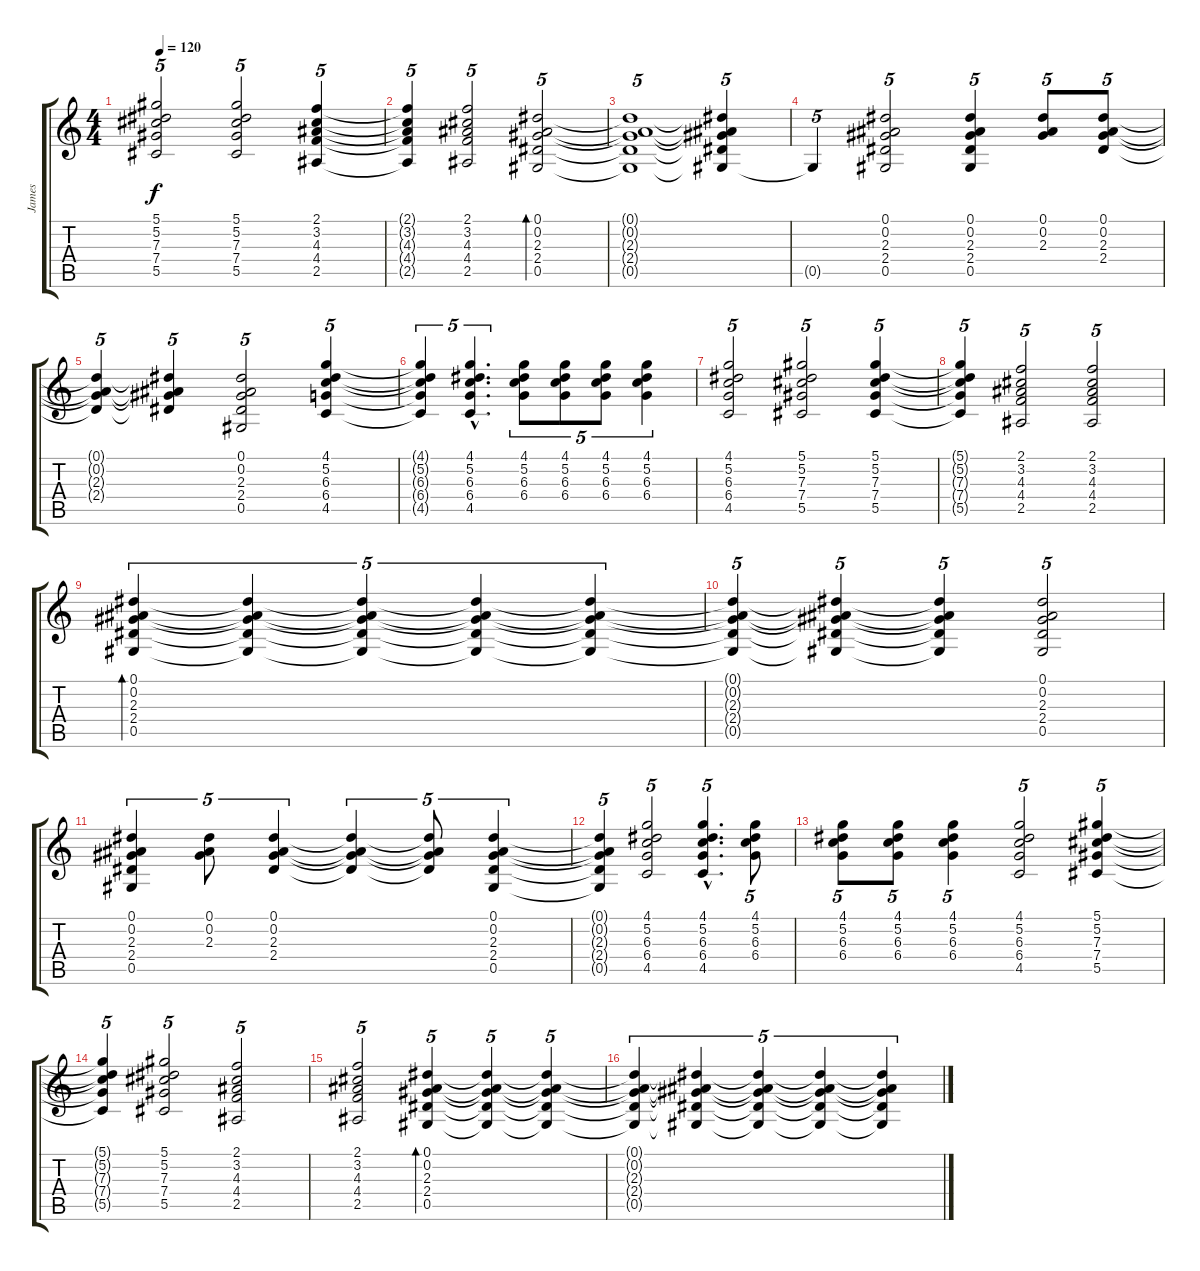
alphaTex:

\track ("James" "James") {instrument overdrivenguitar}
\staff {score tabs}
\tuning (Eb4 Bb3 Gb3 Db3 Ab2 Eb2) {hide}
\ts (4 4)
\tempo 120
\clef g2
\ks c
(5.1 5.2 7.3 7.4 5.5).2{tu (5 4) dy f} (5.1 5.2 7.3 7.4 5.5).2{tu (5 4)} (2.1 3.2 4.3 4.4 2.5).4{tu (5 4)} |
(2.1{t} 3.2{t} 4.3{t} 4.4{t} 2.5{t}).4{tu (5 4)} (2.1 3.2 4.3 4.4 2.5).2{tu (5 4)} (0.1 0.2 2.3 2.4 0.5).2{tu (5 4) bd 120} |
(0.1{t} 0.2{t} 2.3{t} 2.4{t} 0.5{t}).1{tu (5 4)} (0.1{t} 0.2{t} 2.3{t} 2.4{t} 0.5{t}).4{tu (5 4)} |
0.5{t}.4{tu (5 4)} (0.1 0.2 2.3 2.4 0.5).2{tu (5 4)} (0.1 0.2 2.3 2.4 0.5).4{tu (5 4)} (0.1 0.2 2.3).8{tu (5 4)} (0.1 0.2 2.3 2.4).8{tu (5 4)} |
(0.1{t} 0.2{t} 2.3{t} 2.4{t}).4{tu (5 4)} (0.1{t} 0.2{t} 2.3{t} 2.4{t}).4{tu (5 4)} (0.1 0.2 2.3 2.4 0.5).2{tu (5 4)} (4.1 5.2 6.3 6.4 4.5).4{tu (5 4)} |
(4.1{t} 5.2{t} 6.3{t} 6.4{t} 4.5{t}).4{tu (5 4)} (4.1{hac} 5.2{hac} 6.3{hac} 6.4{hac} 4.5{hac}).4{d tu (5 4)} (4.1 5.2 6.3 6.4).8{tu (5 4)} (4.1 5.2 6.3 6.4).8{tu (5 4)} (4.1 5.2 6.3 6.4).8{tu (5 4)} (4.1 5.2 6.3 6.4).4{tu (5 4)} |
(4.1 5.2 6.3 6.4 4.5).2{tu (5 4)} (5.1 5.2 7.3 7.4 5.5).2{tu (5 4)} (5.1 5.2 7.3 7.4 5.5).4{tu (5 4)} |
(5.1{t} 5.2{t} 7.3{t} 7.4{t} 5.5{t}).4{tu (5 4)} (2.1 3.2 4.3 4.4 2.5).2{tu (5 4)} (2.1 3.2 4.3 4.4 2.5).2{tu (5 4)} |
(0.1 0.2 2.3 2.4 0.5).4{tu (5 4) bd 240} (0.1{t} 0.2{t} 2.3{t} 2.4{t} 0.5{t}).4{tu (5 4)} (0.1{t} 0.2{t} 2.3{t} 2.4{t} 0.5{t}).4{tu (5 4)} (0.1{t} 0.2{t} 2.3{t} 2.4{t} 0.5{t}).4{tu (5 4)} (0.1{t} 0.2{t} 2.3{t} 2.4{t} 0.5{t}).4{tu (5 4)} |
(0.1{t} 0.2{t} 2.3{t} 2.4{t} 0.5{t}).4{tu (5 4)} (0.1{t} 0.2{t} 2.3{t} 2.4{t} 0.5{t}).4{tu (5 4)} (0.1{t} 0.2{t} 2.3{t} 2.4{t} 0.5{t}).4{tu (5 4)} (0.1 0.2 2.3 2.4 0.5).2{tu (5 4)} |
(0.1 0.2 2.3 2.4 0.5).4{tu (5 4)} (0.1 0.2 2.3).8{tu (5 4)} (0.1 0.2 2.3 2.4).4{tu (5 4)} (0.1{t} 0.2{t} 2.3{t} 2.4{t}).4{tu (5 4)} (0.1{t} 0.2{t} 2.3{t} 2.4{t}).8{tu (5 4)} (0.1 0.2 2.3 2.4 0.5).4{tu (5 4)} |
(0.1{t} 0.2{t} 2.3{t} 2.4{t} 0.5{t}).4{tu (5 4)} (4.1 5.2 6.3 6.4 4.5).2{tu (5 4)} (4.1{hac} 5.2{hac} 6.3{hac} 6.4{hac} 4.5{hac}).4{d tu (5 4)} (4.1 5.2 6.3 6.4).8{tu (5 4)} |
(4.1 5.2 6.3 6.4).8{tu (5 4)} (4.1 5.2 6.3 6.4).8{tu (5 4)} (4.1 5.2 6.3 6.4).4{tu (5 4)} (4.1 5.2 6.3 6.4 4.5).2{tu (5 4)} (5.1 5.2 7.3 7.4 5.5).4{tu (5 4)} |
(5.1{t} 5.2{t} 7.3{t} 7.4{t} 5.5{t}).4{tu (5 4)} (5.1 5.2 7.3 7.4 5.5).2{tu (5 4)} (2.1 3.2 4.3 4.4 2.5).2{tu (5 4)} |
(2.1 3.2 4.3 4.4 2.5).2{tu (5 4)} (0.1 0.2 2.3 2.4 0.5).4{tu (5 4) bd 240} (0.1{t} 0.2{t} 2.3{t} 2.4{t} 0.5{t}).4{tu (5 4)} (0.1{t} 0.2{t} 2.3{t} 2.4{t} 0.5{t}).4{tu (5 4)} |
(0.1{t} 0.2{t} 2.3{t} 2.4{t} 0.5{t}).4{tu (5 4)} (0.1{t} 0.2{t} 2.3{t} 2.4{t} 0.5{t}).4{tu (5 4)} (0.1{t} 0.2{t} 2.3{t} 2.4{t} 0.5{t}).4{tu (5 4)} (0.1{t} 0.2{t} 2.3{t} 2.4{t} 0.5{t}).4{tu (5 4)} (0.1{t} 0.2{t} 2.3{t} 2.4{t} 0.5{t}).4{tu (5 4)}
